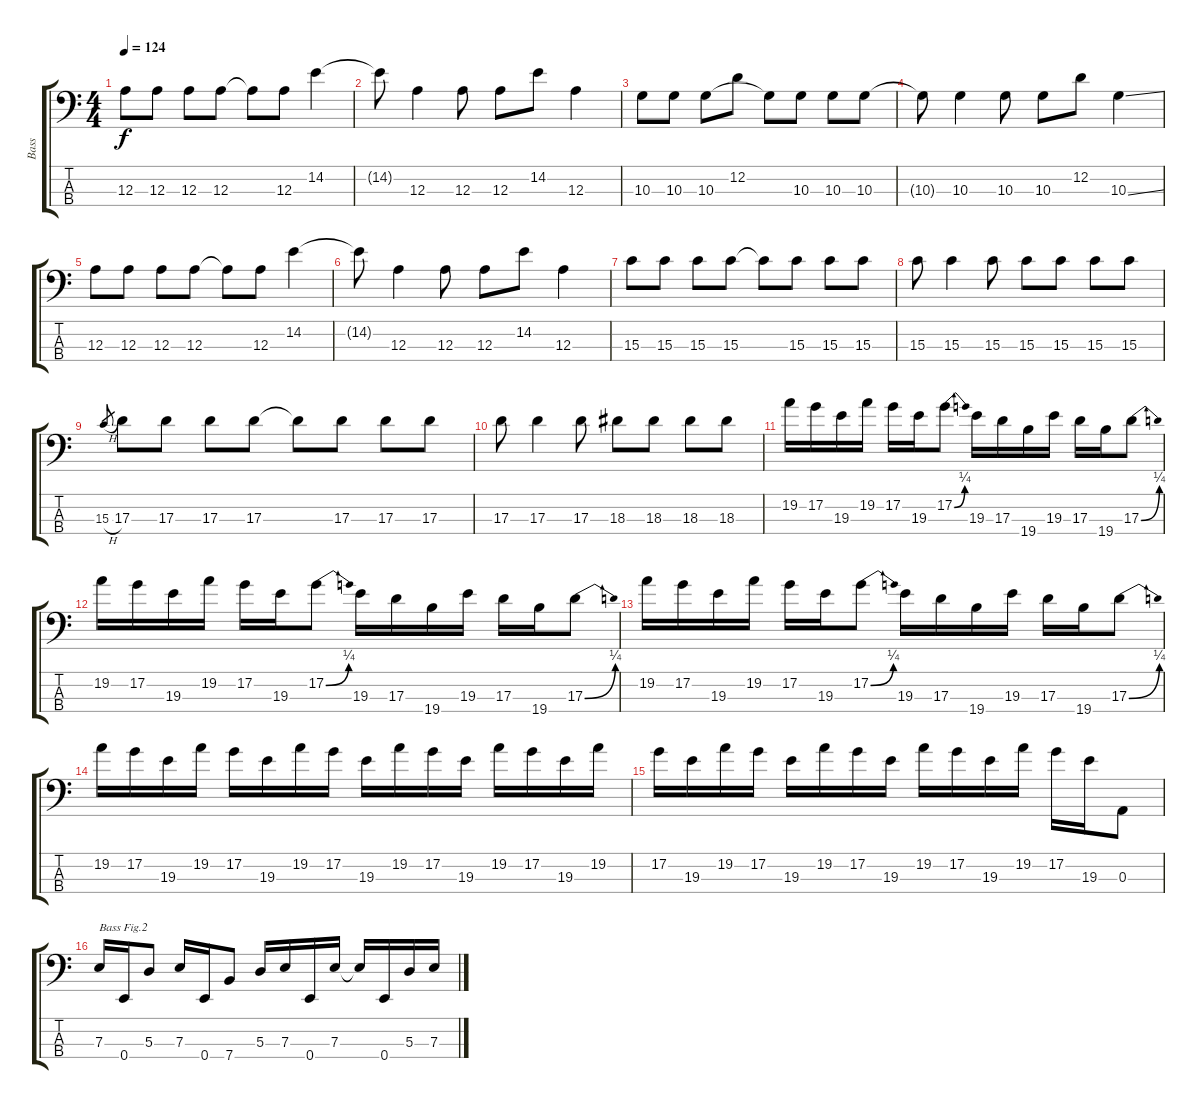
\track ("Bass" "Bass") {instrument electricbassfinger}
\staff {score tabs}
\tuning (G2 D2 A1 E1) {hide}
\ts (4 4)
\tempo 124
\clef f4
\ks c
12.3.8{dy f} 12.3.8 12.3.8 12.3.8 12.3{t}.8 12.3.8 14.2.4 |
14.2{t}.8 12.3.4 12.3.8 12.3.8 14.2.8 12.3.4 |
10.3.8 10.3.8 10.3.8 12.2.8 10.3{t}.8 10.3.8 10.3.8 10.3.8 |
10.3{t}.8 10.3.4 10.3.8 10.3.8 12.2.8 10.3{ss}.4 |
12.3.8 12.3.8 12.3.8 12.3.8 12.3{t}.8 12.3.8 14.2.4 |
14.2{t}.8 12.3.4 12.3.8 12.3.8 14.2.8 12.3.4 |
15.3.8 15.3.8 15.3.8 15.3.8 15.3{t}.8 15.3.8 15.3.8 15.3.8 |
15.3.8 15.3.4 15.3.8 15.3.8 15.3.8 15.3.8 15.3.8 |
15.3{h}.8{gr} 17.3.8 17.3.8 17.3.8 17.3.8 17.3{t}.8 17.3.8 17.3.8 17.3.8 |
17.3.8 17.3.4 17.3.8 18.3.8 18.3.8 18.3.8 18.3.8 |
19.2.16 17.2.16 19.3.16 19.2.16 17.2.16 19.3.16 17.2{be (bend 0 0 60 1)}.8 19.3.16 17.3.16 19.4.16 19.3.16 17.3.16 19.4.16 17.3{be (bend 0 0 60 1)}.8 |
19.2.16 17.2.16 19.3.16 19.2.16 17.2.16 19.3.16 17.2{be (bend 0 0 60 1)}.8 19.3.16 17.3.16 19.4.16 19.3.16 17.3.16 19.4.16 17.3{be (bend 0 0 60 1)}.8 |
19.2.16 17.2.16 19.3.16 19.2.16 17.2.16 19.3.16 17.2{be (bend 0 0 60 1)}.8 19.3.16 17.3.16 19.4.16 19.3.16 17.3.16 19.4.16 17.3{be (bend 0 0 60 1)}.8 |
19.2.16 17.2.16 19.3.16 19.2.16 17.2.16 19.3.16 19.2.16 17.2.16 19.3.16 19.2.16 17.2.16 19.3.16 19.2.16 17.2.16 19.3.16 19.2.16 |
17.2.16 19.3.16 19.2.16 17.2.16 19.3.16 19.2.16 17.2.16 19.3.16 19.2.16 17.2.16 19.3.16 19.2.16 17.2.16 19.3.16 0.3.8 |
7.3.16{txt "Bass Fig.2"} 0.4.16 5.3.8 7.3.16 0.4.16 7.4.8 5.3.16 7.3.16 0.4.16 7.3.16 7.3{t}.16 0.4.16 5.3.16 7.3.16
